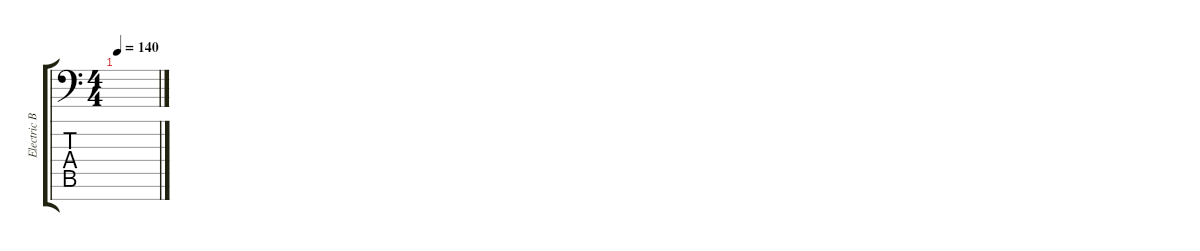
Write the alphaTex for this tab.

\track ("Electric Bass (finger)" "Electric B") {instrument overdrivenguitar}
\staff {score tabs}
\tuning (F2 C2 G1 D1 G0 C-1 C-1) {hide}
\ts (4 4)
\tempo 140
\clef f4
\ks c
